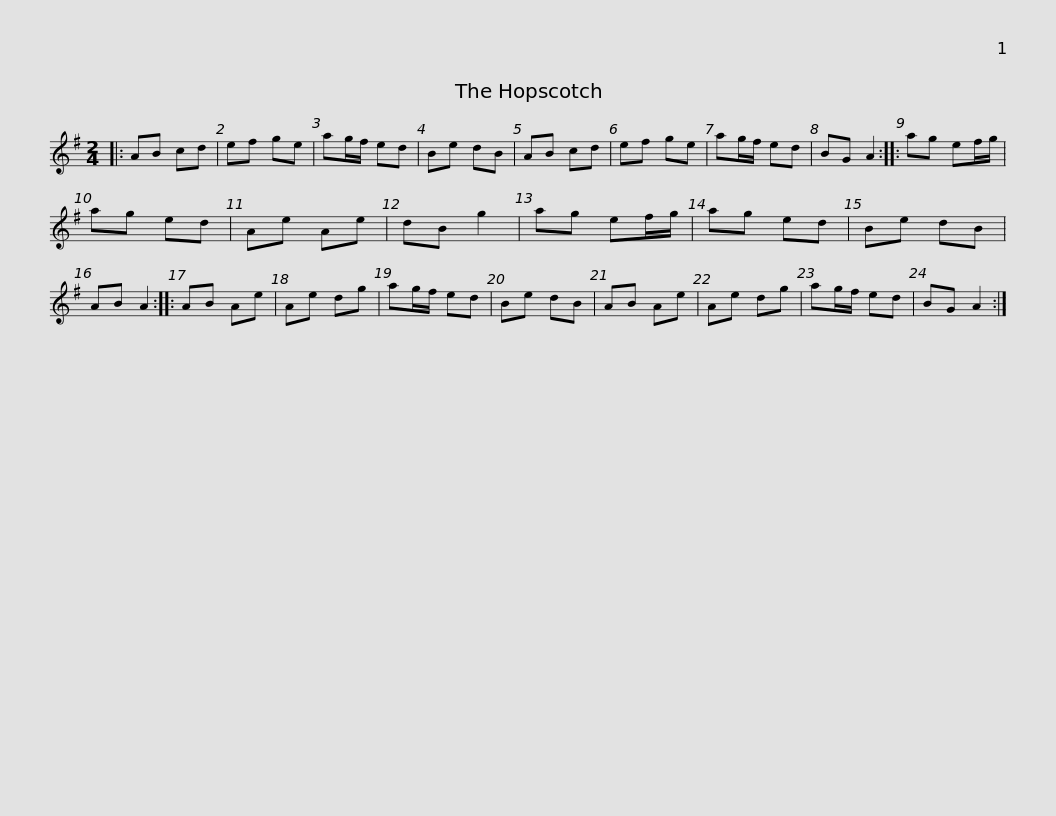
X:1
L:1/8
M:2/4
I:linebreak $
K:G
V:1 treble
V:1
|: AB cd | ef ge | ag/f/ ed | Be dB | AB cd | %5
 ef ge | ag/f/ ed | BG A2 :: ag ef/g/ |$ ag ed | %10
 Ae Ae | dB g2 | ag ef/g/ | ag ed | Be dB | %15
 AB A2 :: AB Ae | Ae dg | ag/f/ ed |$ Be dB | %20
 AB Ae | Ae dg | ag/f/ ed | BG A2 :| %24
